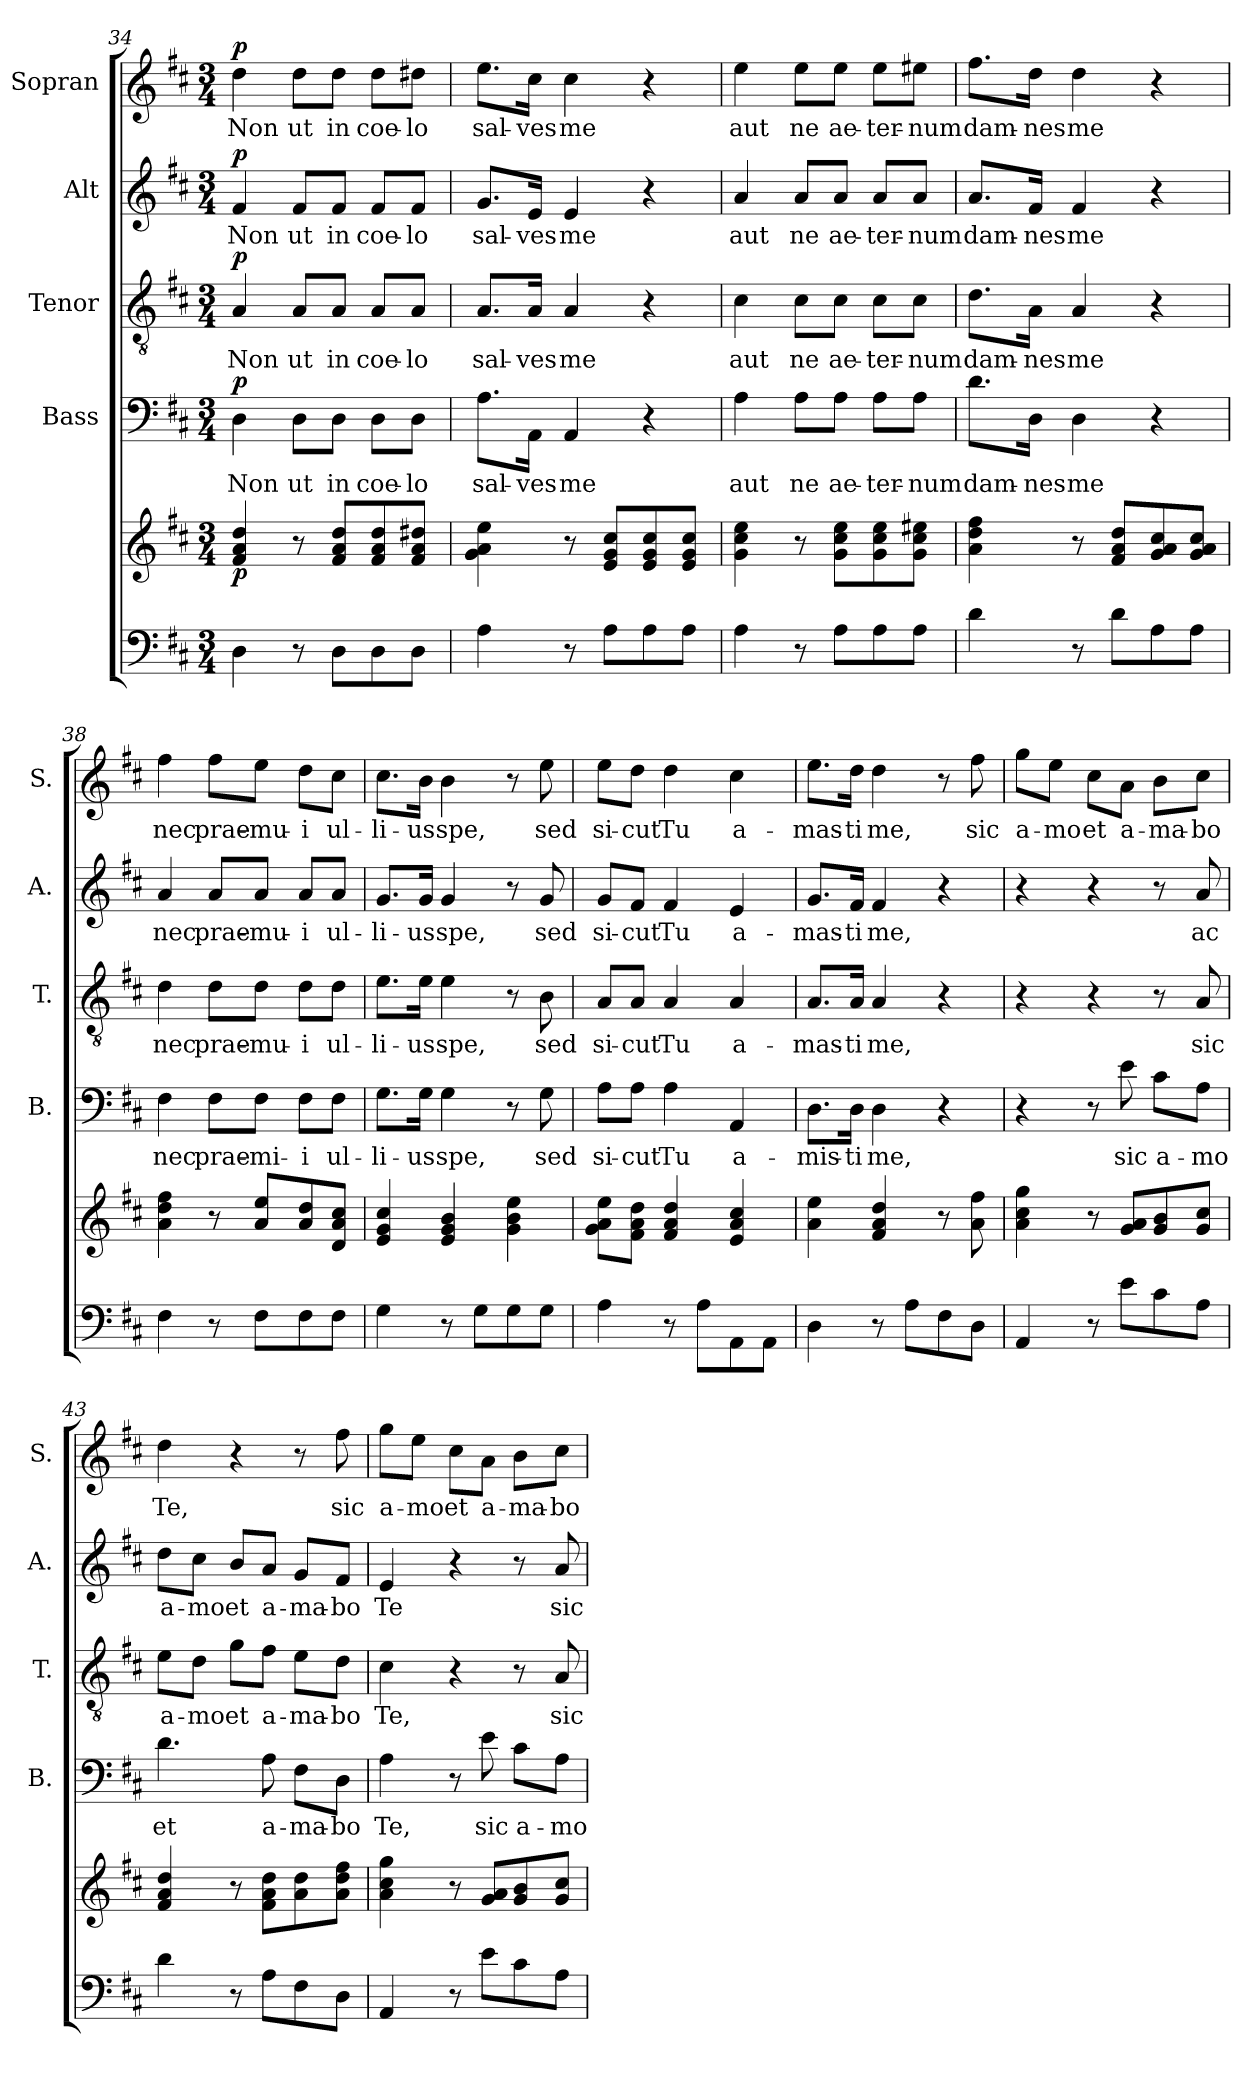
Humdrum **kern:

**kern	**kern	**dynam	**kern	**text	**dynam	**kern	**text	**dynam	**kern	**text	**dynam	**kern	**text	**dynam
*part5	*part5	*part5	*part4	*part4	*part4	*part3	*part3	*part3	*part2	*part2	*part2	*part1	*part1	*part1
*staff6	*staff5	*staff5/6	*staff4	*staff4	*staff4	*staff3	*staff3	*staff3	*staff2	*staff2	*staff2	*staff1	*staff1	*staff1
*	*	*	*I"Bass	*	*	*I"Tenor	*	*	*I"Alt	*	*	*I"Sopran	*	*
*	*	*	*I'B.	*	*	*I'T.	*	*	*I'A.	*	*	*I'S.	*	*
*clefF4	*clefG2	*	*clefF4	*	*	*clefGv2	*	*	*clefG2	*	*	*clefG2	*	*
*k[f#c#]	*k[f#c#]	*	*k[f#c#]	*	*	*k[f#c#]	*	*	*k[f#c#]	*	*	*k[f#c#]	*	*
*D:	*D:	*	*D:	*	*	*D:	*	*	*D:	*	*	*D:	*	*
*M3/4	*M3/4	*	*M3/4	*	*	*M3/4	*	*	*M3/4	*	*	*M3/4	*	*
=34	=34	=34	=34	=34	=34	=34	=34	=34	=34	=34	=34	=34	=34	=34
!	!	!LO:DY:b	!	!LO:LY:b	!LO:DY:a	!	!LO:LY:b	!LO:DY:a	!	!LO:LY:b	!LO:DY:a	!	!LO:LY:b	!LO:DY:a
4D\	4f#/ 4a/ 4dd/	p	4D\	Non	p	4A/	Non	p	4f#/	Non	p	4dd\	Non	p
!	!	!	!	!LO:LY:b	!	!	!LO:LY:b	!	!	!LO:LY:b	!	!	!LO:LY:b	!
8r	8r	.	8D\L	ut	.	8A/L	ut	.	8f#/L	ut	.	8dd\L	ut	.
!	!	!	!	!LO:LY:b	!	!	!LO:LY:b	!	!	!LO:LY:b	!	!	!LO:LY:b	!
8D\L	8f#/ 8a/ 8dd/L	.	8D\J	in	.	8A/J	in	.	8f#/J	in	.	8dd\J	in	.
!	!	!	!	!LO:LY:b	!	!	!LO:LY:b	!	!	!LO:LY:b	!	!	!LO:LY:b	!
8D\	8f#/ 8a/ 8dd/	.	8D\L	coe-	.	8A/L	coe-	.	8f#/L	coe-	.	8dd\L	coe-	.
!	!	!	!	!LO:LY:b	!	!	!LO:LY:b	!	!	!LO:LY:b	!	!	!LO:LY:b	!
8D\J	8f#/ 8a/ 8dd#X/J	.	8D\J	-lo	.	8A/J	-lo	.	8f#/J	-lo	.	8dd#X\J	-lo	.
=35	=35	=35	=35	=35	=35	=35	=35	=35	=35	=35	=35	=35	=35	=35
!	!	!	!	!LO:LY:b	!	!	!LO:LY:b	!	!	!LO:LY:b	!	!	!LO:LY:b	!
4A\	4g\ 4a\ 4ee\	.	8.A\L	sal-	.	8.A/L	sal-	.	8.g/L	sal-	.	8.ee\L	sal-	.
!	!	!	!	!LO:LY:b	!	!	!LO:LY:b	!	!	!LO:LY:b	!	!	!LO:LY:b	!
.	.	.	16AA\Jk	-ves	.	16A/Jk	-ves	.	16e/Jk	-ves	.	16cc#\Jk	-ves	.
!	!	!	!	!LO:LY:b	!	!	!LO:LY:b	!	!	!LO:LY:b	!	!	!LO:LY:b	!
8r	8r	.	4AA/	me	.	4A/	me	.	4e/	me	.	4cc#\	me	.
8A\L	8e/ 8g/ 8cc#/L	.	.	.	.	.	.	.	.	.	.	.	.	.
8A\	8e/ 8g/ 8cc#/	.	4r	.	.	4r	.	.	4r	.	.	4r	.	.
8A\J	8e/ 8g/ 8cc#/J	.	.	.	.	.	.	.	.	.	.	.	.	.
=36	=36	=36	=36	=36	=36	=36	=36	=36	=36	=36	=36	=36	=36	=36
!	!	!	!	!LO:LY:b	!	!	!LO:LY:b	!	!	!LO:LY:b	!	!	!LO:LY:b	!
4A\	4g\ 4cc#\ 4ee\	.	4A\	aut	.	4c#\	aut	.	4a/	aut	.	4ee\	aut	.
!	!	!	!	!LO:LY:b	!	!	!LO:LY:b	!	!	!LO:LY:b	!	!	!LO:LY:b	!
8r	8r	.	8A\L	ne	.	8c#\L	ne	.	8a/L	ne	.	8ee\L	ne	.
!	!	!	!	!LO:LY:b	!	!	!LO:LY:b	!	!	!LO:LY:b	!	!	!LO:LY:b	!
8A\L	8g\ 8cc#\ 8ee\L	.	8A\J	ae-	.	8c#\J	ae-	.	8a/J	ae-	.	8ee\J	ae-	.
!	!	!	!	!LO:LY:b	!	!	!LO:LY:b	!	!	!LO:LY:b	!	!	!LO:LY:b	!
8A\	8g\ 8cc#\ 8ee\	.	8A\L	-ter-	.	8c#\L	-ter-	.	8a/L	-ter-	.	8ee\L	-ter-	.
!	!	!	!	!LO:LY:b	!	!	!LO:LY:b	!	!	!LO:LY:b	!	!	!LO:LY:b	!
8A\J	8g\ 8cc#\ 8ee#X\J	.	8A\J	-num	.	8c#\J	-num	.	8a/J	-num	.	8ee#X\J	-num	.
!!LO:LB:g=z
=37	=37	=37	=37	=37	=37	=37	=37	=37	=37	=37	=37	=37	=37	=37
!	!	!	!	!LO:LY:b	!	!	!LO:LY:b	!	!	!LO:LY:b	!	!	!LO:LY:b	!
4d\	4a\ 4dd\ 4ff#\	.	8.d\L	dam-	.	8.d\L	dam-	.	8.a/L	dam-	.	8.ff#\L	dam-	.
!	!	!	!	!LO:LY:b	!	!	!LO:LY:b	!	!	!LO:LY:b	!	!	!LO:LY:b	!
.	.	.	16D\Jk	-nes	.	16A\Jk	-nes	.	16f#/Jk	-nes	.	16dd\Jk	-nes	.
!	!	!	!	!LO:LY:b	!	!	!LO:LY:b	!	!	!LO:LY:b	!	!	!LO:LY:b	!
8r	8r	.	4D\	me	.	4A/	me	.	4f#/	me	.	4dd\	me	.
8d\L	8f#/ 8a/ 8dd/L	.	.	.	.	.	.	.	.	.	.	.	.	.
8A\	8g/ 8a/ 8cc#/	.	4r	.	.	4r	.	.	4r	.	.	4r	.	.
8A\J	8g/ 8a/ 8cc#/J	.	.	.	.	.	.	.	.	.	.	.	.	.
=38	=38	=38	=38	=38	=38	=38	=38	=38	=38	=38	=38	=38	=38	=38
!	!	!	!	!LO:LY:b	!	!	!LO:LY:b	!	!	!LO:LY:b	!	!	!LO:LY:b	!
4F#\	4a\ 4dd\ 4ff#\	.	4F#\	nec	.	4d\	nec	.	4a/	nec	.	4ff#\	nec	.
!	!	!	!	!LO:LY:b	!	!	!LO:LY:b	!	!	!LO:LY:b	!	!	!LO:LY:b	!
8r	8r	.	8F#\L	prae-	.	8d\L	prae-	.	8a/L	prae-	.	8ff#\L	prae-	.
!	!	!	!	!LO:LY:b	!	!	!LO:LY:b	!	!	!LO:LY:b	!	!	!LO:LY:b	!
8F#\L	8a/ 8ee/L	.	8F#\J	-mi-	.	8d\J	-mu-	.	8a/J	-mu-	.	8ee\J	-mu-	.
!	!	!	!	!LO:LY:b	!	!	!LO:LY:b	!	!	!LO:LY:b	!	!	!LO:LY:b	!
8F#\	8a/ 8dd/	.	8F#\L	-i	.	8d\L	-i	.	8a/L	-i	.	8dd\L	-i	.
!	!	!	!	!LO:LY:b	!	!	!LO:LY:b	!	!	!LO:LY:b	!	!	!LO:LY:b	!
8F#\J	8d/ 8a/ 8cc#/J	.	8F#\J	ul-	.	8d\J	ul-	.	8a/J	ul-	.	8cc#\J	ul-	.
=39	=39	=39	=39	=39	=39	=39	=39	=39	=39	=39	=39	=39	=39	=39
!	!	!	!	!LO:LY:b	!	!	!LO:LY:b	!	!	!LO:LY:b	!	!	!LO:LY:b	!
4G\	4e/ 4g/ 4cc#/	.	8.G\L	-li-	.	8.e\L	-li-	.	8.g/L	-li-	.	8.cc#\L	-li-	.
!	!	!	!	!LO:LY:b	!	!	!LO:LY:b	!	!	!LO:LY:b	!	!	!LO:LY:b	!
.	.	.	16G\Jk	-us	.	16e\Jk	-us	.	16g/Jk	-us	.	16b\Jk	-us	.
!	!	!	!	!LO:LY:b	!	!	!LO:LY:b	!	!	!LO:LY:b	!	!	!LO:LY:b	!
8r	4e/ 4g/ 4b/	.	4G\	spe,	.	4e\	spe,	.	4g/	spe,	.	4b\	spe,	.
8G\L	.	.	.	.	.	.	.	.	.	.	.	.	.	.
8G\	4g\ 4b\ 4ee\	.	8r	.	.	8r	.	.	8r	.	.	8r	.	.
!	!	!	!	!LO:LY:b	!	!	!LO:LY:b	!	!	!LO:LY:b	!	!	!LO:LY:b	!
8G\J	.	.	8G\	sed	.	8B\	sed	.	8g/	sed	.	8ee\	sed	.
=40	=40	=40	=40	=40	=40	=40	=40	=40	=40	=40	=40	=40	=40	=40
!	!	!	!	!LO:LY:b	!	!	!LO:LY:b	!	!	!LO:LY:b	!	!	!LO:LY:b	!
4A\	8g\ 8a\ 8ee\L	.	8A\L	si-	.	8A/L	si-	.	8g/L	si-	.	8ee\L	si-	.
!	!	!	!	!LO:LY:b	!	!	!LO:LY:b	!	!	!LO:LY:b	!	!	!LO:LY:b	!
.	8f#\ 8a\ 8dd\J	.	8A\J	-cut	.	8A/J	-cut	.	8f#/J	-cut	.	8dd\J	-cut	.
!	!	!	!	!LO:LY:b	!	!	!LO:LY:b	!	!	!LO:LY:b	!	!	!LO:LY:b	!
8r	4f#/ 4a/ 4dd/	.	4A\	Tu	.	4A/	Tu	.	4f#/	Tu	.	4dd\	Tu	.
8A\L	.	.	.	.	.	.	.	.	.	.	.	.	.	.
!	!	!	!	!LO:LY:b	!	!	!LO:LY:b	!	!	!LO:LY:b	!	!	!LO:LY:b	!
8AA\	4e/ 4a/ 4cc#/	.	4AA/	a-	.	4A/	a-	.	4e/	a-	.	4cc#\	a-	.
8AA\J	.	.	.	.	.	.	.	.	.	.	.	.	.	.
=41	=41	=41	=41	=41	=41	=41	=41	=41	=41	=41	=41	=41	=41	=41
!	!	!	!	!LO:LY:b	!	!	!LO:LY:b	!	!	!LO:LY:b	!	!	!LO:LY:b	!
4D\	4a\ 4ee\	.	8.D\L	-mis-	.	8.A/L	-mas-	.	8.g/L	-mas-	.	8.ee\L	-mas-	.
!	!	!	!	!LO:LY:b	!	!	!LO:LY:b	!	!	!LO:LY:b	!	!	!LO:LY:b	!
.	.	.	16D\Jk	-ti	.	16A/Jk	-ti	.	16f#/Jk	-ti	.	16dd\Jk	-ti	.
!	!	!	!	!LO:LY:b	!	!	!LO:LY:b	!	!	!LO:LY:b	!	!	!LO:LY:b	!
8r	4f#/ 4a/ 4dd/	.	4D\	me,	.	4A/	me,	.	4f#/	me,	.	4dd\	me,	.
8A\L	.	.	.	.	.	.	.	.	.	.	.	.	.	.
8F#\	8r	.	4r	.	.	4r	.	.	4r	.	.	8r	.	.
!	!	!	!	!	!	!	!	!	!	!	!	!	!LO:LY:b	!
8D\J	8a\ 8ff#\	.	.	.	.	.	.	.	.	.	.	8ff#\	sic	.
=42	=42	=42	=42	=42	=42	=42	=42	=42	=42	=42	=42	=42	=42	=42
!	!	!	!	!	!	!	!	!	!	!	!	!	!LO:LY:b	!
4AA/	4a\ 4cc#\ 4gg\	.	4r	.	.	4r	.	.	4r	.	.	8gg\L	a-	.
!	!	!	!	!	!	!	!	!	!	!	!	!	!LO:LY:b	!
.	.	.	.	.	.	.	.	.	.	.	.	8ee\J	-mo	.
!	!	!	!	!	!	!	!	!	!	!	!	!	!LO:LY:b	!
8r	8r	.	8r	.	.	4r	.	.	4r	.	.	8cc#\L	et	.
!	!	!	!	!LO:LY:b	!	!	!	!	!	!	!	!	!LO:LY:b	!
8e\L	8g/ 8a/L	.	8e\	sic	.	.	.	.	.	.	.	8a\J	a-	.
!	!	!	!	!LO:LY:b	!	!	!	!	!	!	!	!	!LO:LY:b	!
8c#\	8g/ 8b/	.	8c#\L	a-	.	8r	.	.	8r	.	.	8b\L	-ma-	.
!	!	!	!	!LO:LY:b	!	!	!LO:LY:b	!	!	!LO:LY:b	!	!	!LO:LY:b	!
8A\J	8g/ 8cc#/J	.	8A\J	-mo	.	8A/	sic	.	8a/	ac	.	8cc#\J	-bo	.
!!LO:PB:g=z
=43	=43	=43	=43	=43	=43	=43	=43	=43	=43	=43	=43	=43	=43	=43
!	!	!	!	!LO:LY:b	!	!	!LO:LY:b	!	!	!LO:LY:b	!	!	!LO:LY:b	!
4d\	4f#/ 4a/ 4dd/	.	4.d\	et	.	8e\L	a-	.	8dd\L	a-	.	4dd\	Te,	.
!	!	!	!	!	!	!	!LO:LY:b	!	!	!LO:LY:b	!	!	!	!
.	.	.	.	.	.	8d\J	-mo	.	8cc#\J	-mo	.	.	.	.
!	!	!	!	!	!	!	!LO:LY:b	!	!	!LO:LY:b	!	!	!	!
8r	8r	.	.	.	.	8g\L	et	.	8b/L	et	.	4r	.	.
!	!	!	!	!LO:LY:b	!	!	!LO:LY:b	!	!	!LO:LY:b	!	!	!	!
8A\L	8f#\ 8a\ 8dd\L	.	8A\	a-	.	8f#\J	a-	.	8a/J	a-	.	.	.	.
!	!	!	!	!LO:LY:b	!	!	!LO:LY:b	!	!	!LO:LY:b	!	!	!	!
8F#\	8a\ 8dd\	.	8F#\L	-ma-	.	8e\L	-ma-	.	8g/L	-ma-	.	8r	.	.
!	!	!	!	!LO:LY:b	!	!	!LO:LY:b	!	!	!LO:LY:b	!	!	!LO:LY:b	!
8D\J	8a\ 8dd\ 8ff#\J	.	8D\J	-bo	.	8d\J	-bo	.	8f#/J	-bo	.	8ff#\	sic	.
=44	=44	=44	=44	=44	=44	=44	=44	=44	=44	=44	=44	=44	=44	=44
!	!	!	!	!LO:LY:b	!	!	!LO:LY:b	!	!	!LO:LY:b	!	!	!LO:LY:b	!
4AA/	4a\ 4cc#\ 4gg\	.	4A\	Te,	.	4c#\	Te,	.	4e/	Te	.	8gg\L	a-	.
!	!	!	!	!	!	!	!	!	!	!	!	!	!LO:LY:b	!
.	.	.	.	.	.	.	.	.	.	.	.	8ee\J	-mo	.
!	!	!	!	!	!	!	!	!	!	!	!	!	!LO:LY:b	!
8r	8r	.	8r	.	.	4r	.	.	4r	.	.	8cc#\L	et	.
!	!	!	!	!LO:LY:b	!	!	!	!	!	!	!	!	!LO:LY:b	!
8e\L	8g/ 8a/L	.	8e\	sic	.	.	.	.	.	.	.	8a\J	a-	.
!	!	!	!	!LO:LY:b	!	!	!	!	!	!	!	!	!LO:LY:b	!
8c#\	8g/ 8b/	.	8c#\L	a-	.	8r	.	.	8r	.	.	8b\L	-ma-	.
!	!	!	!	!LO:LY:b	!	!	!LO:LY:b	!	!	!LO:LY:b	!	!	!LO:LY:b	!
8A\J	8g/ 8cc#/J	.	8A\J	-mo	.	8A/	sic	.	8a/	sic	.	8cc#\J	-bo	.
=	=	=	=	=	=	=	=	=	=	=	=	=	=	=
*-	*-	*-	*-	*-	*-	*-	*-	*-	*-	*-	*-	*-	*-	*-
